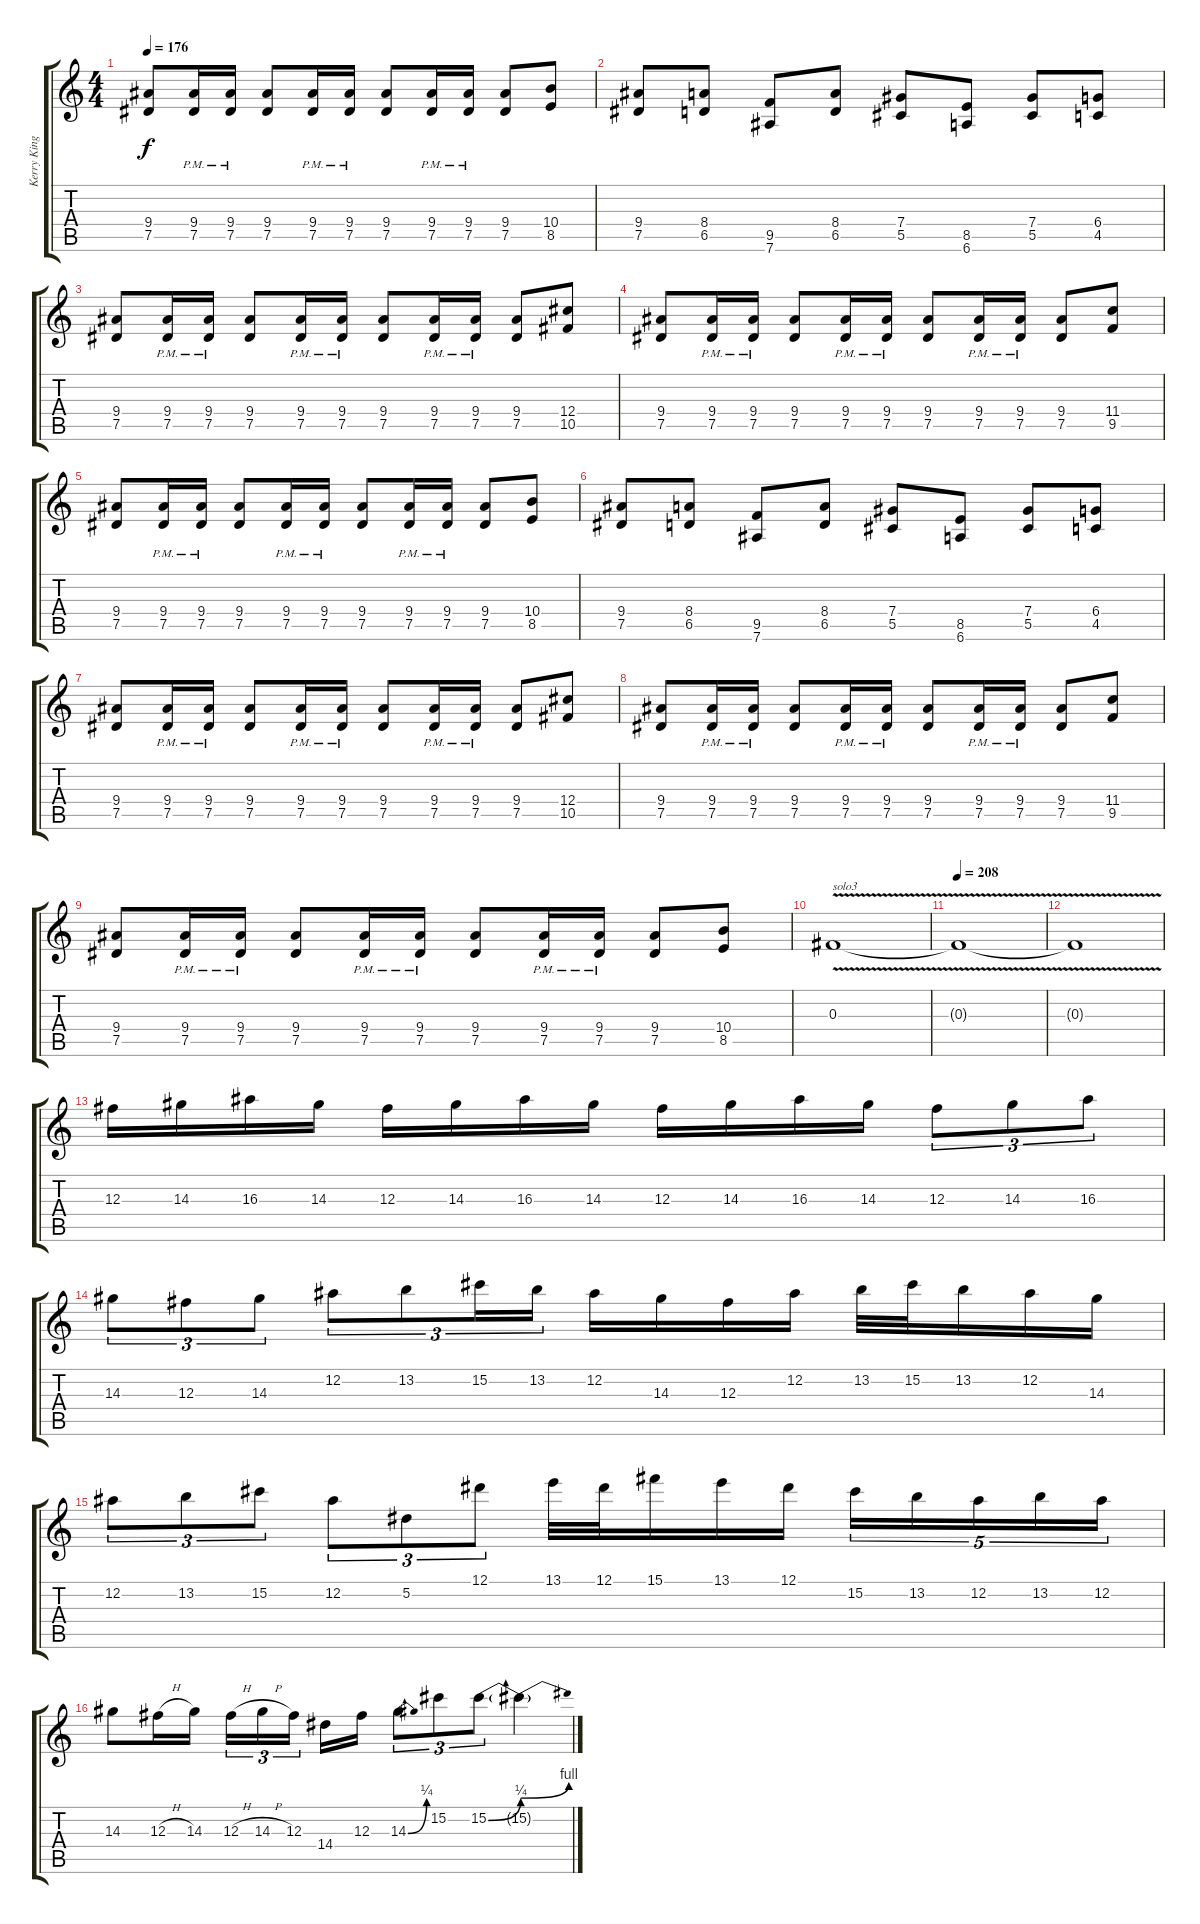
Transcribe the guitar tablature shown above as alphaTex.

\track ("Kerry King (Rhythm Guitar)" "Kerry King") {instrument distortionguitar}
\staff {score tabs}
\tuning (Eb4 Bb3 Gb3 Db3 Ab2 Eb2) {hide}
\ts (4 4)
\tempo 176
\clef g2
\ks c
(9.4 7.5).8{dy f} (9.4{pm} 7.5{pm}).16 (9.4{pm} 7.5{pm}).16 (9.4 7.5).8 (9.4{pm} 7.5{pm}).16 (9.4{pm} 7.5{pm}).16 (9.4 7.5).8 (9.4{pm} 7.5{pm}).16 (9.4{pm} 7.5{pm}).16 (9.4 7.5).8 (10.4 8.5).8 |
(9.4 7.5).8 (8.4 6.5).8 (9.5 7.6).8 (8.4 6.5).8 (7.4 5.5).8 (8.5 6.6).8 (7.4 5.5).8 (6.4 4.5).8 |
(9.4 7.5).8 (9.4{pm} 7.5{pm}).16 (9.4{pm} 7.5{pm}).16 (9.4 7.5).8 (9.4{pm} 7.5{pm}).16 (9.4{pm} 7.5{pm}).16 (9.4 7.5).8 (9.4{pm} 7.5{pm}).16 (9.4{pm} 7.5{pm}).16 (9.4 7.5).8 (12.4 10.5).8 |
(9.4 7.5).8 (9.4{pm} 7.5{pm}).16 (9.4{pm} 7.5{pm}).16 (9.4 7.5).8 (9.4{pm} 7.5{pm}).16 (9.4{pm} 7.5{pm}).16 (9.4 7.5).8 (9.4{pm} 7.5{pm}).16 (9.4{pm} 7.5{pm}).16 (9.4 7.5).8 (11.4 9.5).8 |
(9.4 7.5).8 (9.4{pm} 7.5{pm}).16 (9.4{pm} 7.5{pm}).16 (9.4 7.5).8 (9.4{pm} 7.5{pm}).16 (9.4{pm} 7.5{pm}).16 (9.4 7.5).8 (9.4{pm} 7.5{pm}).16 (9.4{pm} 7.5{pm}).16 (9.4 7.5).8 (10.4 8.5).8 |
(9.4 7.5).8 (8.4 6.5).8 (9.5 7.6).8 (8.4 6.5).8 (7.4 5.5).8 (8.5 6.6).8 (7.4 5.5).8 (6.4 4.5).8 |
(9.4 7.5).8 (9.4{pm} 7.5{pm}).16 (9.4{pm} 7.5{pm}).16 (9.4 7.5).8 (9.4{pm} 7.5{pm}).16 (9.4{pm} 7.5{pm}).16 (9.4 7.5).8 (9.4{pm} 7.5{pm}).16 (9.4{pm} 7.5{pm}).16 (9.4 7.5).8 (12.4 10.5).8 |
(9.4 7.5).8 (9.4{pm} 7.5{pm}).16 (9.4{pm} 7.5{pm}).16 (9.4 7.5).8 (9.4{pm} 7.5{pm}).16 (9.4{pm} 7.5{pm}).16 (9.4 7.5).8 (9.4{pm} 7.5{pm}).16 (9.4{pm} 7.5{pm}).16 (9.4 7.5).8 (11.4 9.5).8 |
(9.4 7.5).8 (9.4{pm} 7.5{pm}).16 (9.4{pm} 7.5{pm}).16 (9.4 7.5).8 (9.4{pm} 7.5{pm}).16 (9.4{pm} 7.5{pm}).16 (9.4 7.5).8 (9.4{pm} 7.5{pm}).16 (9.4{pm} 7.5{pm}).16 (9.4 7.5).8 (10.4 8.5).8 |
0.3{v}.1{txt "solo3"} |
\tempo 208
0.3{v t}.1 |
0.3{v t}.1 |
12.3.16 14.3.16 16.3.16 14.3.16 12.3.16 14.3.16 16.3.16 14.3.16 12.3.16 14.3.16 16.3.16 14.3.16 12.3.8{tu (3 2)} 14.3.8{tu (3 2)} 16.3.8{tu (3 2)} |
14.3.8{tu (3 2)} 12.3.8{tu (3 2)} 14.3.8{tu (3 2)} 12.2.8{tu (3 2)} 13.2.8{tu (3 2)} 15.2.16{tu (3 2)} 13.2.16{tu (3 2)} 12.2.16 14.3.16 12.3.16 12.2.16 13.2.32 15.2.32 13.2.16 12.2.16 14.3.16 |
12.2.8{tu (3 2)} 13.2.8{tu (3 2)} 15.2.8{tu (3 2)} 12.2.8{tu (3 2)} 5.2.8{tu (3 2)} 12.1.8{tu (3 2)} 13.1.32 12.1.32 15.1.16 13.1.16 12.1.16 15.2.16{tu (5 4)} 13.2.16{tu (5 4)} 12.2.16{tu (5 4)} 13.2.16{tu (5 4)} 12.2.16{tu (5 4)} |
14.3.8 12.3{h}.16 14.3.16 12.3{h}.16{tu (3 2)} 14.3{h}.16{tu (3 2)} 12.3.16{tu (3 2) beam splitsecondary} 14.4.16 12.3.16 14.3{be (bend 0 0 60 1)}.8{tu (3 2)} 15.2.8{tu (3 2)} 15.2{be (bend 0 0 60 1)}.8{tu (3 2)} 15.2{be (bend 0 1 60 4) t}.4
